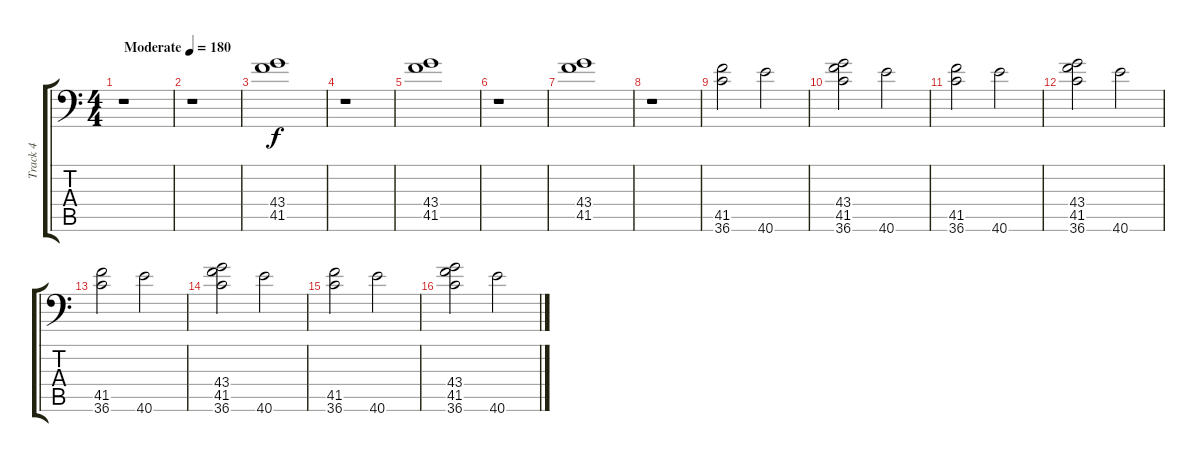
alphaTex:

\track ("Track 4" "Track 4") {instrument acousticgrandpiano}
\staff {score tabs}
\tuning (C-1 C-1 C-1 C-1 C-1 C-1) {hide}
\ts (4 4)
\tempo (180 "Moderate")
\clef f4
\ks c
r.1{dy f instrument acousticgrandpiano} |
r.1 |
(43.4 41.5).1 |
r.1 |
(43.4 41.5).1 |
r.1 |
(43.4 41.5).1 |
r.1 |
(41.5 36.6).2 40.6.2 |
(43.4 41.5 36.6).2 40.6.2 |
(41.5 36.6).2 40.6.2 |
(43.4 41.5 36.6).2 40.6.2 |
(41.5 36.6).2 40.6.2 |
(43.4 41.5 36.6).2 40.6.2 |
(41.5 36.6).2 40.6.2 |
(43.4 41.5 36.6).2 40.6.2
